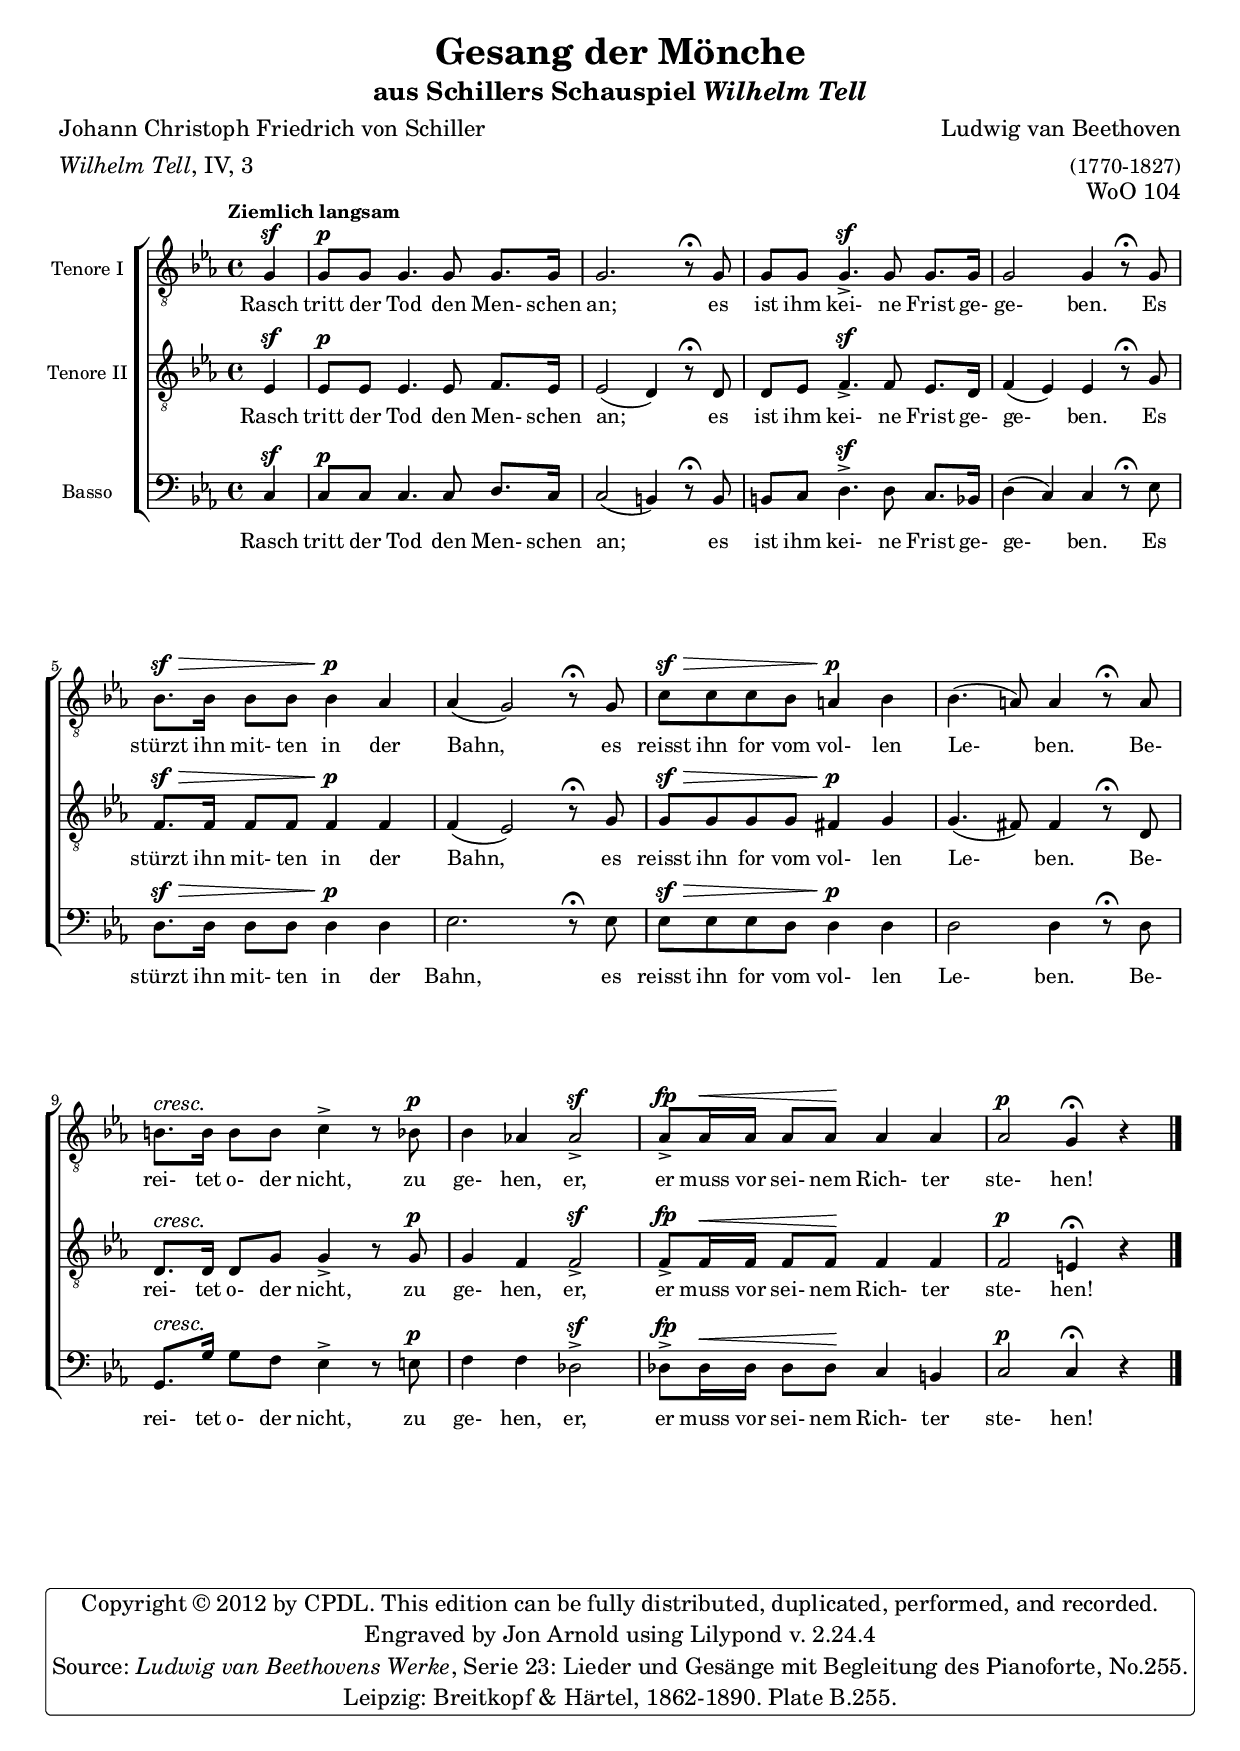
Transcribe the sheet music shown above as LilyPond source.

\version "2.15.34"

\header {
title = "Gesang der Mönche"
subtitle = \markup { \concat { "aus Schillers Schauspiel " \italic "Wilhelm Tell"}}
composer = \markup \right-column { "Ludwig van Beethoven" \small "(1770-1827)" } 
poet = \markup \left-column {"Johann Christoph Friedrich von Schiller" \concat {\italic "Wilhelm Tell" ", IV, 3"}} 
opus = "WoO 104"
%copyright included in tagline for one-page score
%copyright = \markup {\center-column { "Copyright © 2012 by CPDL. This edition can be fully distributed, duplicated, performed, and recorded." #(string-append "Engraved by Jon Arnold using Lilypond v. " (lilypond-version))}}
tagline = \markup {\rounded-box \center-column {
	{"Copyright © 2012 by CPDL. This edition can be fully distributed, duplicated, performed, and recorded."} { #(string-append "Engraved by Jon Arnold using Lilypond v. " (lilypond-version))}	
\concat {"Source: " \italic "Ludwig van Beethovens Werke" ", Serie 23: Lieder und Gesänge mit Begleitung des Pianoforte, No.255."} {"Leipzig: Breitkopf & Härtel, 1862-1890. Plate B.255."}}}

}
 
global = { 
\dynamicUp
\partial 4
\key c \minor
\override DynamicTextSpanner #'style = #'none
}

bassNotes = \relative c { c4\sf | c8\p c c4. c8 d8. c16 | c2( b4) r8\fermata b8 |
		b c d4.\sf-> d8 c8. bes16 | d4( c) c r8\fermata ees8 |
		d8.\sf\> d16 d8 d8 d4\p d4 | ees2. r8\fermata ees8 |
		ees\sf\> ees ees d d4\p d | d2 d4 r8\fermata d8 |
		g,8.\cresc g'16 g8 f ees4\!-> r8 e\p | f4 f des2\sf-> |
		des8\fp-> des16\< des16 des8 des\! c4 b | c2\p c4\fermata r4 }

tenoreIINotes = \relative c { ees4\sf | ees8\p ees ees4. ees8 f8. ees16 | ees2( d4) r8\fermata d8 |
		d ees f4.\sf-> f8 ees8. d16 | f4( ees) ees r8\fermata g8 |
		f8.\sf\> f16 f8 f8 f4\p f4 | f4( ees2) r8\fermata g8 |
		g\sf\> g g g fis4\p g | g4.( fis8) fis4 r8\fermata d8 |
		d8.\cresc d16 d8 g g4\!-> r8 g\p | g4 f f2\sf-> |
		f8\fp-> f16\< f16 f8 f\! f4 f | f2\p e4\fermata r4 }

tenoreINotes = \relative c' { \tempo "Ziemlich langsam" g4\sf | g8\p g g4. g8 g8. g16 | g2. r8\fermata g8 |
		g g g4.\sf-> g8 g8. g16 | g2 g4 r8\fermata g8 |
		bes8.\sf\> bes16 bes8 bes8 bes4\p aes4 | aes4( g2) r8\fermata g8 |
		c\sf\> c c bes a4\p bes | bes4.( a8) a4 r8\fermata a8 |
		b8.\cresc b16 b8 b c4\!-> r8 bes\p | bes4 aes! aes2\sf-> |
		aes8\fp-> aes16\< aes16 aes8 aes\! aes4 aes | aes2\p g4\fermata r4 }

words = \lyricmode { Rasch tritt der Tod den Men- schen an;
es ist ihm kei- ne Frist ge- ge- ben. 
Es stürzt ihn mit- ten in der Bahn,
es reisst ihn for vom vol- len Le- ben. 
Be- rei- tet o- der nicht,
zu ge- hen, er, er muss vor sei- nem Rich- ter ste- hen! 
}

\score {
    \new ChoirStaff <<
    \new Staff = "tenoreI" <<
        \set Staff.instrumentName = #"Tenore I"
        \set Staff.midiInstrument = #"voice oohs"
        \new Voice = "tenoreI" {
          \global
\clef "G_8"
          \tenoreINotes
\bar "|."
        }
      >>
      \new Lyrics \lyricsto "tenoreI" {
        \words
      }
    \new Staff = "tenoreII" <<
        \set Staff.instrumentName = #"Tenore II"
        \set Staff.midiInstrument = #"voice oohs"
        \new Voice = "tenoreII" {
          \global
\clef "G_8"
          \tenoreIINotes
\bar "|."
        }
      >>
      \new Lyrics \lyricsto "tenoreII" {
        \words
       }
      \new Staff = "bass" <<
        \set Staff.instrumentName = #"Basso"
        \set Staff.midiInstrument = #"voice oohs"
        \new Voice = "bass" {
          \global
\clef bass
          \bassNotes
\bar "|."
        }
      >>
      \new Lyrics \lyricsto "bass" {
        \words
      }
    >>
\layout{
  #(layout-set-staff-size 16.5)
  }
  \midi{
  	 \context {
      \Score
      tempoWholesPerMinute = #(ly:make-moment 60 4)
    }  
  }
  
}

\paper {
#(set-paper-size "a4")
system-system-spacing #'basic-distance = #20

}
